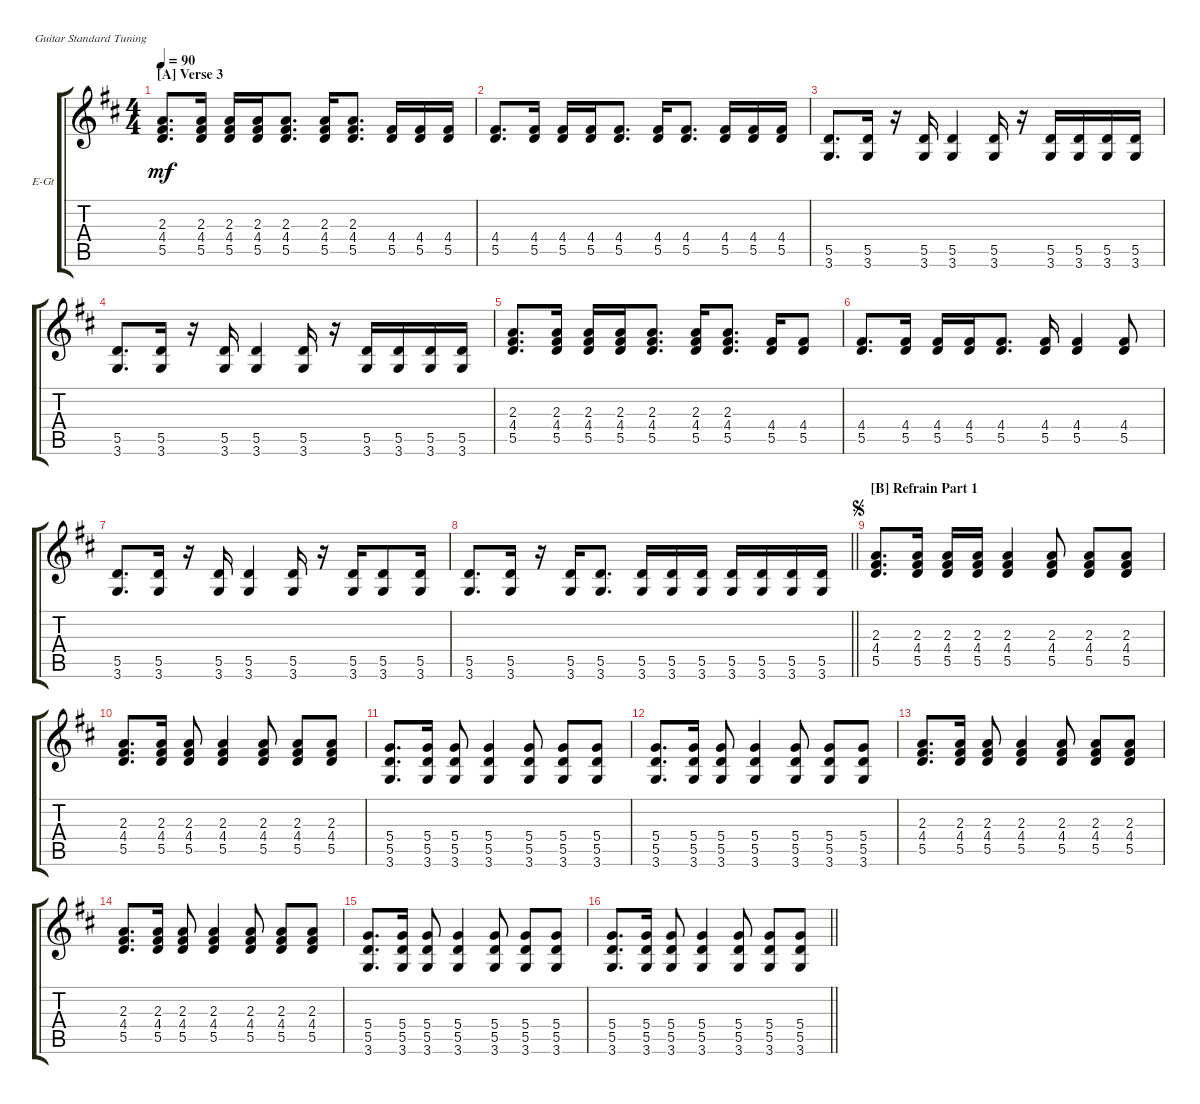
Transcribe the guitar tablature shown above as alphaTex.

\defaultSystemsLayout 4
\bracketExtendMode groupsimilarinstruments
\firstSystemTrackNameOrientation horizontal
\otherSystemsTrackNameOrientation horizontal
\track ("Rhythm Guitar" "E-Gt") {instrument electricguitarclean}
\staff {score tabs}
\tuning (E4 B3 G3 D3 A2 E2)
\ts (4 4)
\section ("A" "Verse 3")
\tempo 90
\clef g2
\scale
0.5
\ks d
(5.5 4.4 2.3).8{d dy mf} (5.5 4.4 2.3).16 (5.5 4.4 2.3).16 (5.5 4.4 2.3).16 (5.5 4.4 2.3).8{d} (5.5 4.4 2.3).16 (5.5 4.4 2.3).8{d} (5.5 4.4).16 (5.5 4.4).16 (5.5 4.4).16 |
\scale
0.5 (5.5 4.4).8{d} (5.5 4.4).16 (5.5 4.4).16 (5.5 4.4).16 (5.5 4.4).8{d} (5.5 4.4).16 (5.5 4.4).8{d} (5.5 4.4).16 (5.5 4.4).16 (5.5 4.4).16 |
\scale
0.5 (3.6 5.5).8{d} (3.6 5.5).16 r.16 (3.6 5.5).16 (3.6 5.5).4 (3.6 5.5).16 r.16 (3.6 5.5).16 (3.6 5.5).16 (3.6 5.5).16 (3.6 5.5).16 |
\scale
0.5 (3.6 5.5).8{d} (3.6 5.5).16 r.16 (3.6 5.5).16 (3.6 5.5).4 (3.6 5.5).16 r.16 (3.6 5.5).16 (3.6 5.5).16 (3.6 5.5).16 (3.6 5.5).16 |
\scale
0.513889 (5.5 4.4 2.3).8{d} (5.5 4.4 2.3).16 (5.5 4.4 2.3).16 (5.5 4.4 2.3).16 (5.5 4.4 2.3).8{d} (5.5 4.4 2.3).16 (5.5 4.4 2.3).8{d} (5.5 4.4).16 (5.5 4.4).8 |
\scale
0.486111 (5.5 4.4).8{d} (5.5 4.4).16 (5.5 4.4).16 (5.5 4.4).16 (5.5 4.4).8{d} (5.5 4.4).16 (5.5 4.4).4 (5.5 4.4).8 |
\scale
0.490385 (3.6 5.5).8{d} (3.6 5.5).16 r.16 (3.6 5.5).16 (3.6 5.5).4 (3.6 5.5).16 r.16 (3.6 5.5).16 (3.6 5.5).8 (3.6 5.5).16 |
\scale
0.509615
\barLineRight lightlight
(3.6 5.5).8{d} (3.6 5.5).16 r.16 (3.6 5.5).16 (3.6 5.5).8{d} (3.6 5.5).16 (3.6 5.5).16 (3.6 5.5).16 (3.6 5.5).16 (3.6 5.5).16 (3.6 5.5).16 (3.6 5.5).16 |
\section ("B" "Refrain Part 1")
\jump segno
\scale
0.513196 (5.5 4.4 2.3).8{d} (5.5 4.4 2.3).16 (5.5 4.4 2.3).16 (5.5 4.4 2.3).16 (5.5 4.4 2.3).4 (5.5 4.4 2.3).8 (5.5 4.4 2.3).8 (5.5 4.4 2.3).8 |
\scale
0.486804 (5.5 4.4 2.3).8{d} (5.5 4.4 2.3).16 (5.5 4.4 2.3).8 (5.5 4.4 2.3).4 (5.5 4.4 2.3).8 (5.5 4.4 2.3).8 (5.5 4.4 2.3).8 |
\scale
0.5 (3.6 5.5 5.4).8{d} (3.6 5.5 5.4).16 (3.6 5.5 5.4).8 (3.6 5.5 5.4).4 (3.6 5.5 5.4).8 (3.6 5.5 5.4).8 (3.6 5.5 5.4).8 |
\scale
0.5 (3.6 5.5 5.4).8{d} (3.6 5.5 5.4).16 (3.6 5.5 5.4).8 (3.6 5.5 5.4).4 (3.6 5.5 5.4).8 (3.6 5.5 5.4).8 (3.6 5.5 5.4).8 |
\scale
0.5 (5.5 4.4 2.3).8{d} (5.5 4.4 2.3).16 (5.5 4.4 2.3).8 (5.5 4.4 2.3).4 (5.5 4.4 2.3).8 (5.5 4.4 2.3).8 (5.5 4.4 2.3).8 |
\scale
0.5 (5.5 4.4 2.3).8{d} (5.5 4.4 2.3).16 (5.5 4.4 2.3).8 (5.5 4.4 2.3).4 (5.5 4.4 2.3).8 (5.5 4.4 2.3).8 (5.5 4.4 2.3).8 |
\scale
0.5 (3.6 5.5 5.4).8{d} (3.6 5.5 5.4).16 (3.6 5.5 5.4).8 (3.6 5.5 5.4).4 (3.6 5.5 5.4).8 (3.6 5.5 5.4).8 (3.6 5.5 5.4).8 |
\scale
0.5
\barLineRight lightlight
(3.6 5.5 5.4).8{d} (3.6 5.5 5.4).16 (3.6 5.5 5.4).8 (3.6 5.5 5.4).4 (3.6 5.5 5.4).8 (3.6 5.5 5.4).8 (3.6 5.5 5.4).8
